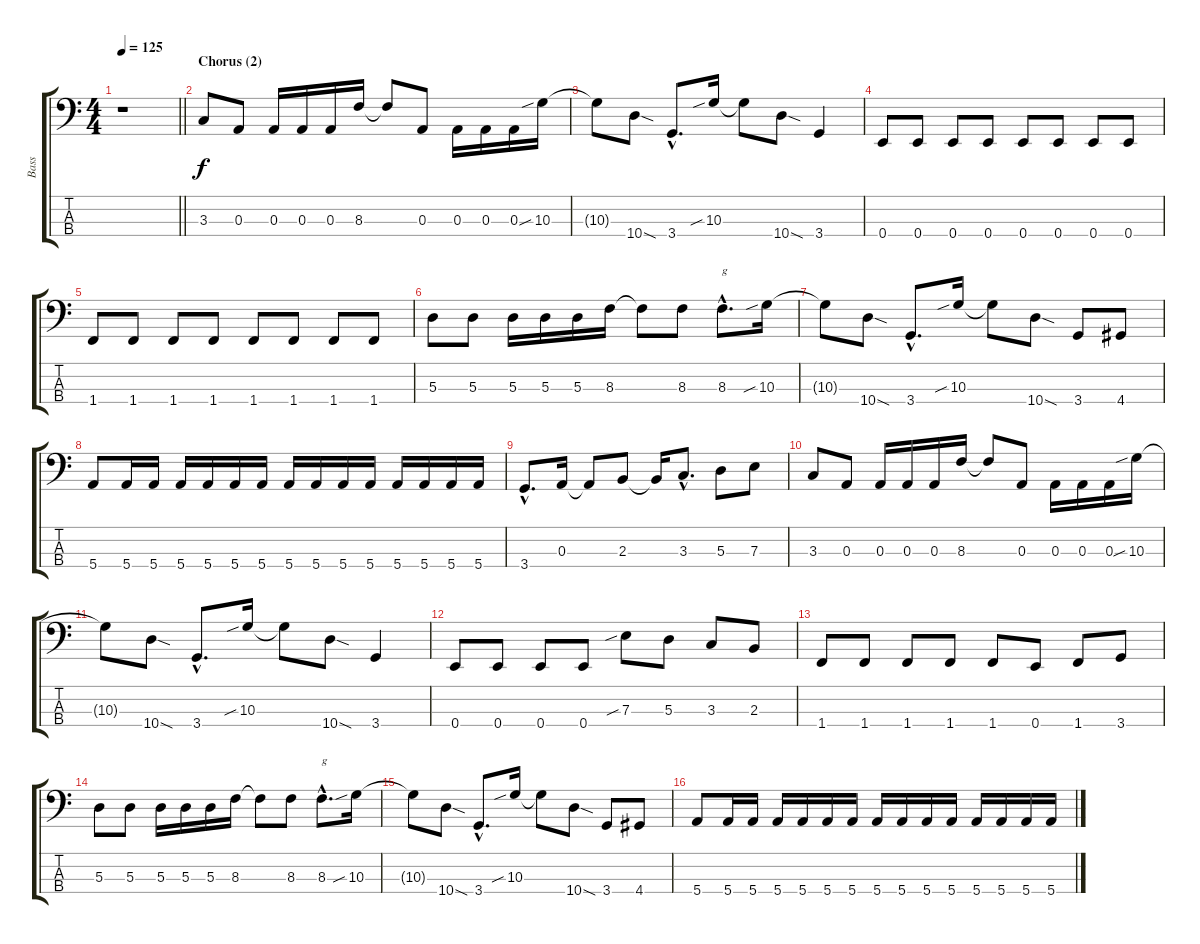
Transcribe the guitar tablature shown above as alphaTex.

\track ("Bass" "Bass") {instrument electricbasspick}
\staff {score tabs}
\tuning (G2 D2 A1 E1) {hide}
\ts (4 4)
\tempo 125
\clef f4
\barLineRight lightlight
\ks c
r.1{dy f} |
\section ("" "Chorus (2)")
3.3.8 0.3.8 0.3.16 0.3.16 0.3.16 8.3.16 8.3{t}.8 0.3.8 0.3.16 0.3.16 0.3.16 10.3{sib}.16 |
10.3{t}.8 10.4{sod}.8 3.4{hac}.8{d} 10.3{sib}.16 10.3{t}.8 10.4{sod}.8 3.4.4 |
0.4.8 0.4.8 0.4.8 0.4.8 0.4.8 0.4.8 0.4.8 0.4.8 |
1.4.8 1.4.8 1.4.8 1.4.8 1.4.8 1.4.8 1.4.8 1.4.8 |
5.3.8 5.3.8 5.3.16 5.3.16 5.3.16 8.3.16 8.3{t}.8 8.3.8 8.3{hac}.8{d txt "g"} 10.3{sib}.16 |
10.3{t}.8 10.4{sod}.8 3.4{hac}.8{d} 10.3{sib}.16 10.3{t}.8 10.4{sod}.8 3.4.8 4.4.8 |
5.4.8 5.4.16 5.4.16 5.4.16 5.4.16 5.4.16 5.4.16 5.4.16 5.4.16 5.4.16 5.4.16 5.4.16 5.4.16 5.4.16 5.4.16 |
3.4{hac}.8{d} 0.3.16 0.3{t}.8 2.3.8 2.3{t}.16 3.3{hac}.8{d} 5.3.8 7.3.8 |
3.3.8 0.3.8 0.3.16 0.3.16 0.3.16 8.3.16 8.3{t}.8 0.3.8 0.3.16 0.3.16 0.3.16 10.3{sib}.16 |
10.3{t}.8 10.4{sod}.8 3.4{hac}.8{d} 10.3{sib}.16 10.3{t}.8 10.4{sod}.8 3.4.4 |
0.4.8 0.4.8 0.4.8 0.4.8 7.3{sib}.8 5.3.8 3.3.8 2.3.8 |
1.4.8 1.4.8 1.4.8 1.4.8 1.4.8 0.4.8 1.4.8 3.4.8 |
5.3.8 5.3.8 5.3.16 5.3.16 5.3.16 8.3.16 8.3{t}.8 8.3.8 8.3{hac}.8{d txt "g"} 10.3{sib}.16 |
10.3{t}.8 10.4{sod}.8 3.4{hac}.8{d} 10.3{sib}.16 10.3{t}.8 10.4{sod}.8 3.4.8 4.4.8 |
5.4.8 5.4.16 5.4.16 5.4.16 5.4.16 5.4.16 5.4.16 5.4.16 5.4.16 5.4.16 5.4.16 5.4.16 5.4.16 5.4.16 5.4.16
